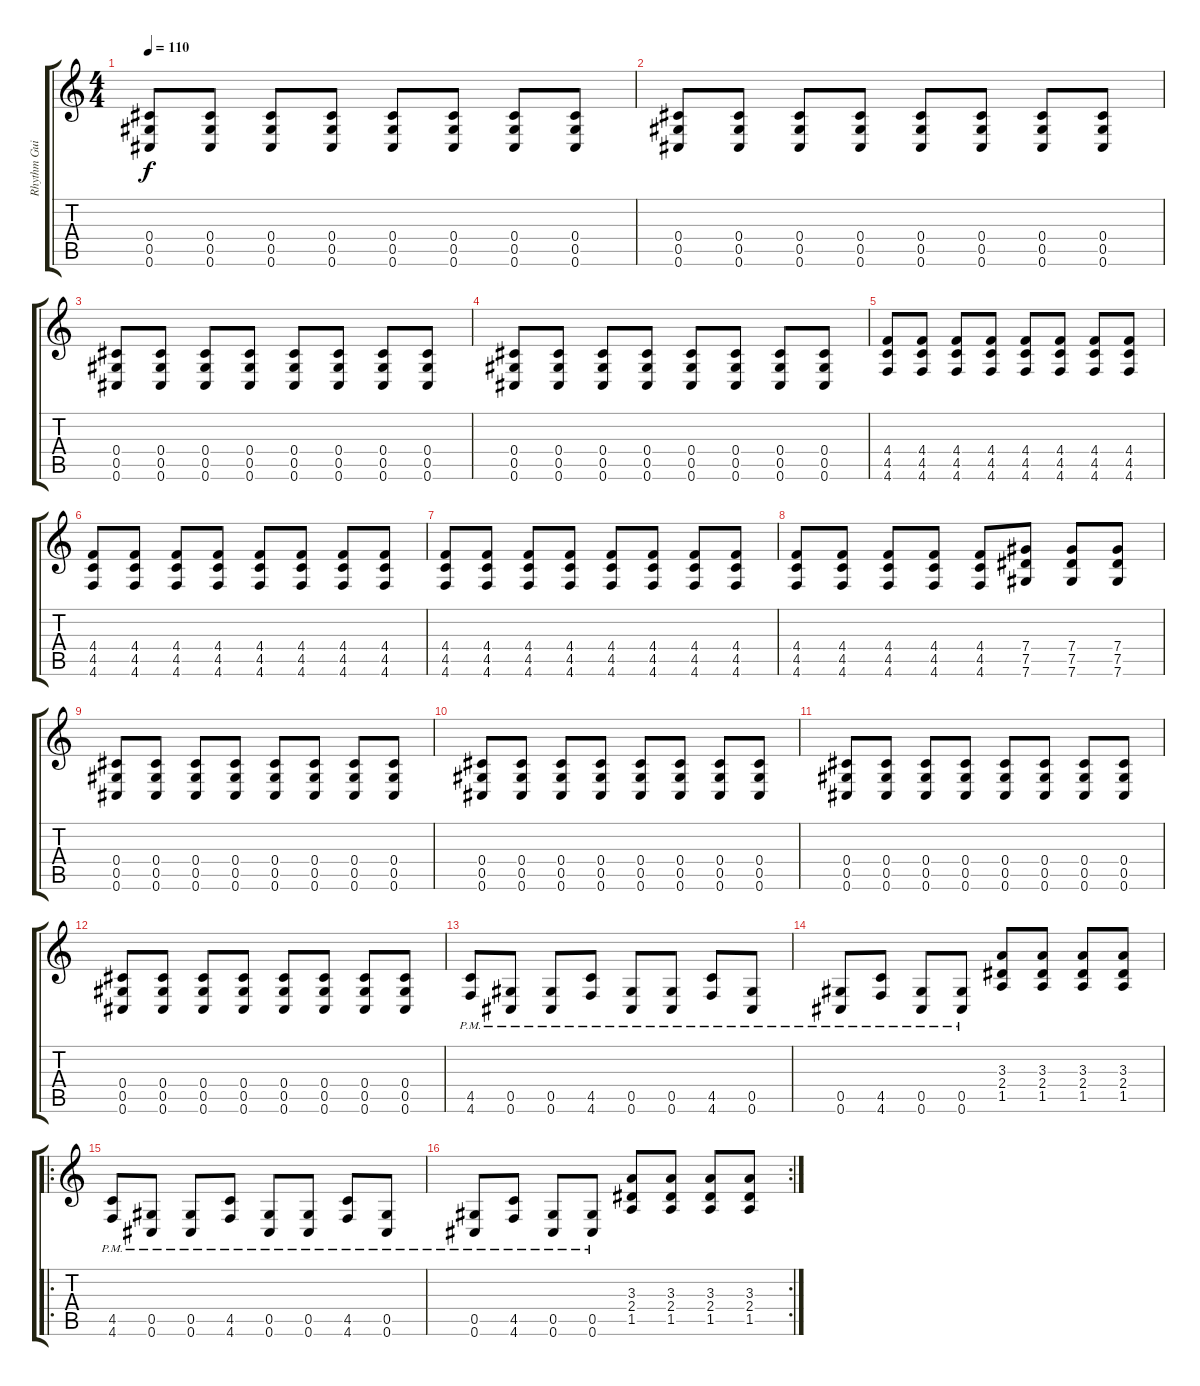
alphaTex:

\track ("Rhythm Guitar 1" "Rhythm Gui") {instrument distortionguitar}
\staff {score tabs}
\tuning (Eb4 Bb3 Gb3 Db3 Ab2 Db2) {hide}
\ts (4 4)
\tempo 110
\clef g2
\ks c
(0.4 0.5 0.6).8{dy f} (0.4 0.5 0.6).8 (0.4 0.5 0.6).8 (0.4 0.5 0.6).8 (0.4 0.5 0.6).8 (0.4 0.5 0.6).8 (0.4 0.5 0.6).8 (0.4 0.5 0.6).8 |
(0.4 0.5 0.6).8 (0.4 0.5 0.6).8 (0.4 0.5 0.6).8 (0.4 0.5 0.6).8 (0.4 0.5 0.6).8 (0.4 0.5 0.6).8 (0.4 0.5 0.6).8 (0.4 0.5 0.6).8 |
(0.4 0.5 0.6).8 (0.4 0.5 0.6).8 (0.4 0.5 0.6).8 (0.4 0.5 0.6).8 (0.4 0.5 0.6).8 (0.4 0.5 0.6).8 (0.4 0.5 0.6).8 (0.4 0.5 0.6).8 |
(0.4 0.5 0.6).8 (0.4 0.5 0.6).8 (0.4 0.5 0.6).8 (0.4 0.5 0.6).8 (0.4 0.5 0.6).8 (0.4 0.5 0.6).8 (0.4 0.5 0.6).8 (0.4 0.5 0.6).8 |
(4.4 4.5 4.6).8 (4.4 4.5 4.6).8 (4.4 4.5 4.6).8 (4.4 4.5 4.6).8 (4.4 4.5 4.6).8 (4.4 4.5 4.6).8 (4.4 4.5 4.6).8 (4.4 4.5 4.6).8 |
(4.4 4.5 4.6).8 (4.4 4.5 4.6).8 (4.4 4.5 4.6).8 (4.4 4.5 4.6).8 (4.4 4.5 4.6).8 (4.4 4.5 4.6).8 (4.4 4.5 4.6).8 (4.4 4.5 4.6).8 |
(4.4 4.5 4.6).8 (4.4 4.5 4.6).8 (4.4 4.5 4.6).8 (4.4 4.5 4.6).8 (4.4 4.5 4.6).8 (4.4 4.5 4.6).8 (4.4 4.5 4.6).8 (4.4 4.5 4.6).8 |
(4.4 4.5 4.6).8 (4.4 4.5 4.6).8 (4.4 4.5 4.6).8 (4.4 4.5 4.6).8 (4.4 4.5 4.6).8 (7.4 7.5 7.6).8 (7.4 7.5 7.6).8 (7.4 7.5 7.6).8 |
(0.4 0.5 0.6).8 (0.4 0.5 0.6).8 (0.4 0.5 0.6).8 (0.4 0.5 0.6).8 (0.4 0.5 0.6).8 (0.4 0.5 0.6).8 (0.4 0.5 0.6).8 (0.4 0.5 0.6).8 |
(0.4 0.5 0.6).8 (0.4 0.5 0.6).8 (0.4 0.5 0.6).8 (0.4 0.5 0.6).8 (0.4 0.5 0.6).8 (0.4 0.5 0.6).8 (0.4 0.5 0.6).8 (0.4 0.5 0.6).8 |
(0.4 0.5 0.6).8 (0.4 0.5 0.6).8 (0.4 0.5 0.6).8 (0.4 0.5 0.6).8 (0.4 0.5 0.6).8 (0.4 0.5 0.6).8 (0.4 0.5 0.6).8 (0.4 0.5 0.6).8 |
(0.4 0.5 0.6).8 (0.4 0.5 0.6).8 (0.4 0.5 0.6).8 (0.4 0.5 0.6).8 (0.4 0.5 0.6).8 (0.4 0.5 0.6).8 (0.4 0.5 0.6).8 (0.4 0.5 0.6).8 |
(4.5{pm} 4.6{pm}).8 (0.5{pm} 0.6{pm}).8 (0.5{pm} 0.6{pm}).8 (4.5{pm} 4.6{pm}).8 (0.5{pm} 0.6{pm}).8 (0.5{pm} 0.6{pm}).8 (4.5{pm} 4.6{pm}).8 (0.5{pm} 0.6{pm}).8 |
(0.5{pm} 0.6{pm}).8 (4.5{pm} 4.6{pm}).8 (0.5{pm} 0.6{pm}).8 (0.5{pm} 0.6{pm}).8 (3.3 2.4 1.5).8 (3.3 2.4 1.5).8 (3.3 2.4 1.5).8 (3.3 2.4 1.5).8 |
\ro
(4.5{pm} 4.6{pm}).8 (0.5{pm} 0.6{pm}).8 (0.5{pm} 0.6{pm}).8 (4.5{pm} 4.6{pm}).8 (0.5{pm} 0.6{pm}).8 (0.5{pm} 0.6{pm}).8 (4.5{pm} 4.6{pm}).8 (0.5{pm} 0.6{pm}).8 |
\rc 2
(0.5{pm} 0.6{pm}).8 (4.5{pm} 4.6{pm}).8 (0.5{pm} 0.6{pm}).8 (0.5{pm} 0.6{pm}).8 (3.3 2.4 1.5).8 (3.3 2.4 1.5).8 (3.3 2.4 1.5).8 (3.3 2.4 1.5).8
